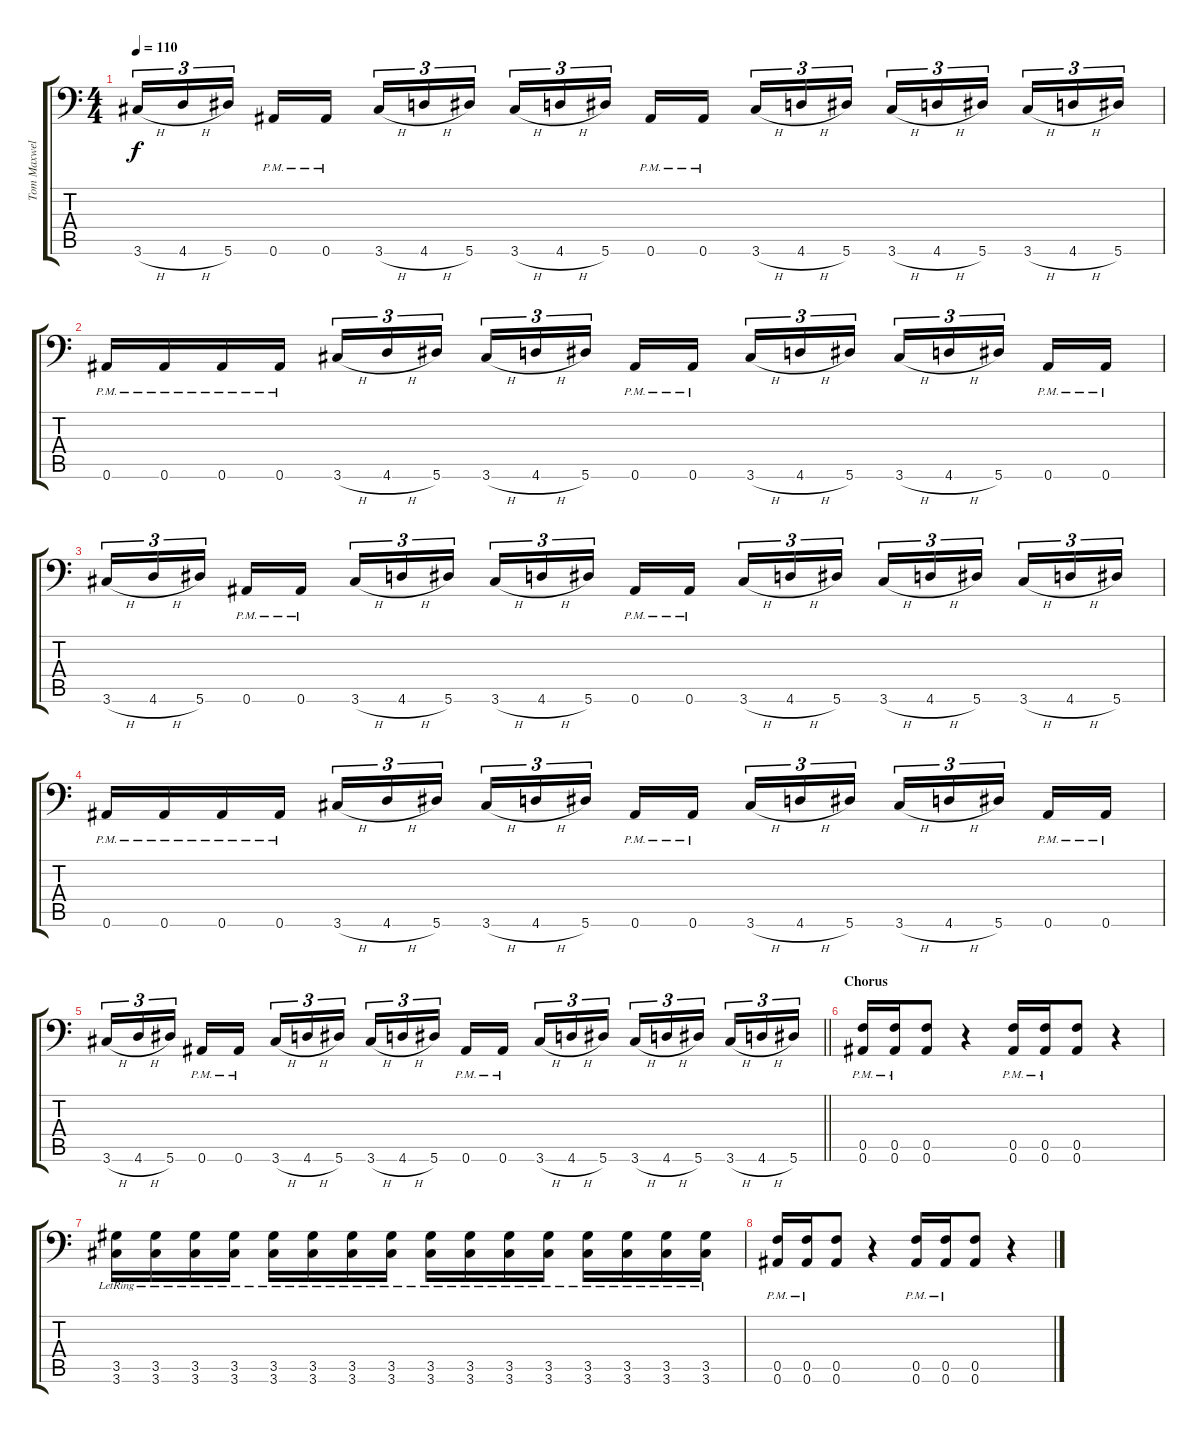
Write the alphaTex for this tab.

\track ("Tom Maxwell" "Tom Maxwel") {instrument distortionguitar}
\staff {score tabs}
\tuning (C4 G3 Eb3 Bb2 F2 Bb1) {hide}
\ts (4 4)
\tempo 110
\clef f4
\ks c
3.6{h}.16{tu (3 2) dy f} 4.6{h}.16{tu (3 2)} 5.6.16{tu (3 2) beam splitsecondary} 0.6{pm}.16 0.6{pm}.16 3.6{h}.16{tu (3 2)} 4.6{h}.16{tu (3 2)} 5.6.16{tu (3 2) beam splitsecondary} 3.6{h}.16{tu (3 2)} 4.6{h}.16{tu (3 2)} 5.6.16{tu (3 2)} 0.6{pm}.16 0.6{pm}.16{beam splitsecondary} 3.6{h}.16{tu (3 2)} 4.6{h}.16{tu (3 2)} 5.6.16{tu (3 2)} 3.6{h}.16{tu (3 2)} 4.6{h}.16{tu (3 2)} 5.6.16{tu (3 2) beam splitsecondary} 3.6{h}.16{tu (3 2)} 4.6{h}.16{tu (3 2)} 5.6.16{tu (3 2)} |
0.6{pm}.16 0.6{pm}.16 0.6{pm}.16 0.6{pm}.16 3.6{h}.16{tu (3 2)} 4.6{h}.16{tu (3 2)} 5.6.16{tu (3 2) beam splitsecondary} 3.6{h}.16{tu (3 2)} 4.6{h}.16{tu (3 2)} 5.6.16{tu (3 2)} 0.6{pm}.16 0.6{pm}.16{beam splitsecondary} 3.6{h}.16{tu (3 2)} 4.6{h}.16{tu (3 2)} 5.6.16{tu (3 2)} 3.6{h}.16{tu (3 2)} 4.6{h}.16{tu (3 2)} 5.6.16{tu (3 2) beam splitsecondary} 0.6{pm}.16 0.6{pm}.16 |
3.6{h}.16{tu (3 2)} 4.6{h}.16{tu (3 2)} 5.6.16{tu (3 2) beam splitsecondary} 0.6{pm}.16 0.6{pm}.16 3.6{h}.16{tu (3 2)} 4.6{h}.16{tu (3 2)} 5.6.16{tu (3 2) beam splitsecondary} 3.6{h}.16{tu (3 2)} 4.6{h}.16{tu (3 2)} 5.6.16{tu (3 2)} 0.6{pm}.16 0.6{pm}.16{beam splitsecondary} 3.6{h}.16{tu (3 2)} 4.6{h}.16{tu (3 2)} 5.6.16{tu (3 2)} 3.6{h}.16{tu (3 2)} 4.6{h}.16{tu (3 2)} 5.6.16{tu (3 2) beam splitsecondary} 3.6{h}.16{tu (3 2)} 4.6{h}.16{tu (3 2)} 5.6.16{tu (3 2)} |
0.6{pm}.16 0.6{pm}.16 0.6{pm}.16 0.6{pm}.16 3.6{h}.16{tu (3 2)} 4.6{h}.16{tu (3 2)} 5.6.16{tu (3 2) beam splitsecondary} 3.6{h}.16{tu (3 2)} 4.6{h}.16{tu (3 2)} 5.6.16{tu (3 2)} 0.6{pm}.16 0.6{pm}.16{beam splitsecondary} 3.6{h}.16{tu (3 2)} 4.6{h}.16{tu (3 2)} 5.6.16{tu (3 2)} 3.6{h}.16{tu (3 2)} 4.6{h}.16{tu (3 2)} 5.6.16{tu (3 2) beam splitsecondary} 0.6{pm}.16 0.6{pm}.16 |
\barLineRight lightlight
3.6{h}.16{tu (3 2)} 4.6{h}.16{tu (3 2)} 5.6.16{tu (3 2) beam splitsecondary} 0.6{pm}.16 0.6{pm}.16 3.6{h}.16{tu (3 2)} 4.6{h}.16{tu (3 2)} 5.6.16{tu (3 2) beam splitsecondary} 3.6{h}.16{tu (3 2)} 4.6{h}.16{tu (3 2)} 5.6.16{tu (3 2)} 0.6{pm}.16 0.6{pm}.16{beam splitsecondary} 3.6{h}.16{tu (3 2)} 4.6{h}.16{tu (3 2)} 5.6.16{tu (3 2)} 3.6{h}.16{tu (3 2)} 4.6{h}.16{tu (3 2)} 5.6.16{tu (3 2) beam splitsecondary} 3.6{h}.16{tu (3 2)} 4.6{h}.16{tu (3 2)} 5.6.16{tu (3 2)} |
\section ("" "Chorus")
(0.5{pm} 0.6{pm}).16 (0.5{pm} 0.6{pm}).16 (0.5 0.6).8 r.4 (0.5{pm} 0.6{pm}).16 (0.5{pm} 0.6{pm}).16 (0.5 0.6).8 r.4 |
(3.5{lr} 3.6{lr}).16 (3.5{lr} 3.6{lr}).16 (3.5{lr} 3.6{lr}).16 (3.5{lr} 3.6{lr}).16 (3.5{lr} 3.6{lr}).16 (3.5{lr} 3.6{lr}).16 (3.5{lr} 3.6{lr}).16 (3.5{lr} 3.6{lr}).16 (3.5{lr} 3.6{lr}).16 (3.5{lr} 3.6{lr}).16 (3.5{lr} 3.6{lr}).16 (3.5{lr} 3.6{lr}).16 (3.5{lr} 3.6{lr}).16 (3.5{lr} 3.6{lr}).16 (3.5{lr} 3.6{lr}).16 (3.5{lr} 3.6{lr}).16 |
(0.5{pm} 0.6{pm}).16 (0.5{pm} 0.6{pm}).16 (0.5 0.6).8 r.4 (0.5{pm} 0.6{pm}).16 (0.5{pm} 0.6{pm}).16 (0.5 0.6).8 r.4
